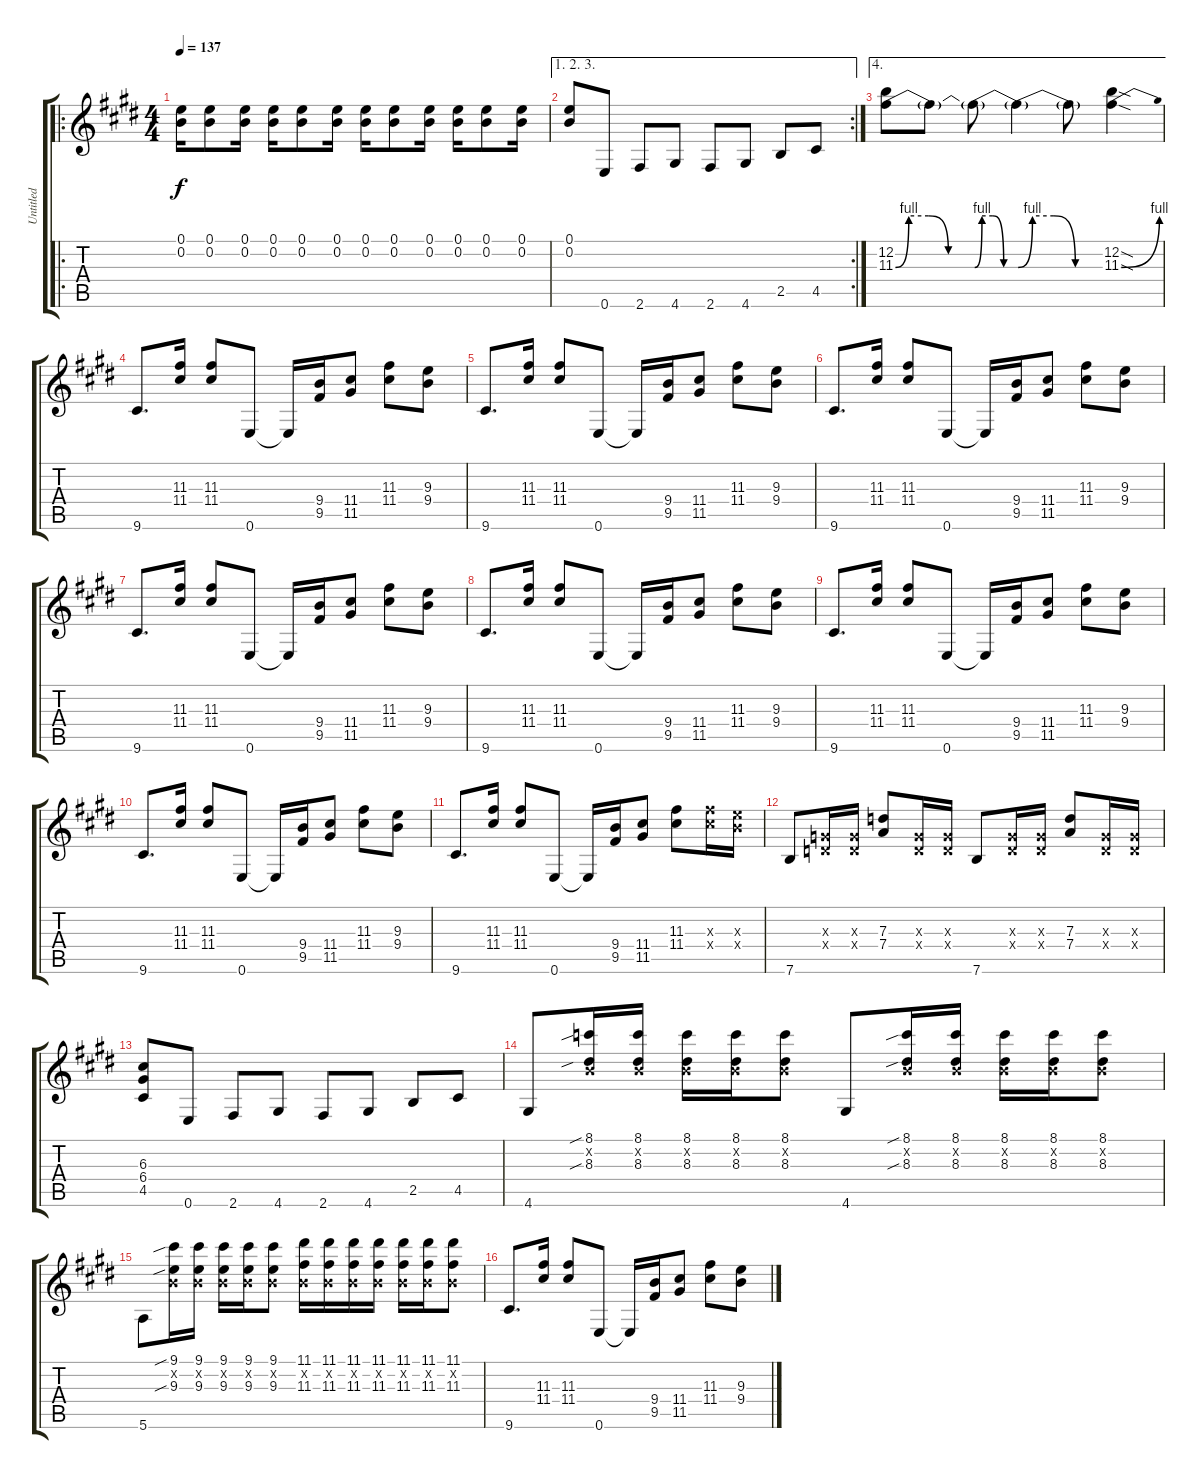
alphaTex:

\track ("Untitled" "Untitled") {instrument distortionguitar}
\staff {score tabs}
\tuning (E4 B3 G3 D3 A2 E2) {hide}
\ro
\ts (4 4)
\tempo 137
\clef g2
\ks e
(0.1 0.2).16{dy f instrument distortionguitar} (0.1 0.2).8 (0.1 0.2).16 (0.1 0.2).16 (0.1 0.2).8 (0.1 0.2).16 (0.1 0.2).16 (0.1 0.2).8 (0.1 0.2).16 (0.1 0.2).16 (0.1 0.2).8 (0.1 0.2).16 |
\ae (1 2 3)
\rc 2
\ks c#minor
(0.1 0.2).8 0.6.8 2.6.8 4.6.8 2.6.8 4.6.8 2.5.8 4.5.8 |
\ae 4
(12.2 11.3{be (custom 0 0 10 4 25 4 40 0 60 0)}).8 11.3{t}.8 11.3{be (custom 0 0 10 4 25 4 40 0 60 0) t}.8 11.3{be (custom 0 0 10 4 25 4 40 0 60 0) t}.4 11.3{t}.8 (12.2{sod} 11.3{be (bend 0 0 60 4) sod}).4 |
\ks e
9.6.8{d} (11.3 11.4).16 (11.3 11.4).8 0.6.8 0.6{t}.16 (9.4 9.5).16 (11.4 11.5).8 (11.3 11.4).8 (9.3 9.4).8 |
\ks c#minor
9.6.8{d} (11.3 11.4).16 (11.3 11.4).8 0.6.8 0.6{t}.16 (9.4 9.5).16 (11.4 11.5).8 (11.3 11.4).8 (9.3 9.4).8 |
9.6.8{d} (11.3 11.4).16 (11.3 11.4).8 0.6.8 0.6{t}.16 (9.4 9.5).16 (11.4 11.5).8 (11.3 11.4).8 (9.3 9.4).8 |
\ks e
9.6.8{d} (11.3 11.4).16 (11.3 11.4).8 0.6.8 0.6{t}.16 (9.4 9.5).16 (11.4 11.5).8 (11.3 11.4).8 (9.3 9.4).8 |
\ks c#minor
9.6.8{d} (11.3 11.4).16 (11.3 11.4).8 0.6.8 0.6{t}.16 (9.4 9.5).16 (11.4 11.5).8 (11.3 11.4).8 (9.3 9.4).8 |
9.6.8{d} (11.3 11.4).16 (11.3 11.4).8 0.6.8 0.6{t}.16 (9.4 9.5).16 (11.4 11.5).8 (11.3 11.4).8 (9.3 9.4).8 |
\ks e
9.6.8{d} (11.3 11.4).16 (11.3 11.4).8 0.6.8 0.6{t}.16 (9.4 9.5).16 (11.4 11.5).8 (11.3 11.4).8 (9.3 9.4).8 |
\ks c#minor
9.6.8{d} (11.3 11.4).16 (11.3 11.4).8 0.6.8 0.6{t}.16 (9.4 9.5).16 (11.4 11.5).8 (11.3 11.4).8 (11.3{x} 11.4{x}).16 (9.3{x} 9.4{x}).16 |
7.6.8 (0.3{x} 0.4{x}).16 (0.3{x} 0.4{x}).16 (7.3 7.4).8 (0.3{x} 0.4{x}).16 (0.3{x} 0.4{x}).16 7.6.8 (0.3{x} 0.4{x}).16 (0.3{x} 0.4{x}).16 (7.3 7.4).8 (0.3{x} 0.4{x}).16 (0.3{x} 0.4{x}).16 |
\ks e
(6.3 6.4 4.5).8 0.6.8 2.6.8 4.6.8 2.6.8 4.6.8 2.5.8 4.5.8 |
\ks c#minor
4.6.8 (8.1{sib} 0.2{x} 8.3{sib}).16 (8.1 0.2{x} 8.3).16 (8.1 0.2{x} 8.3).16 (8.1 0.2{x} 8.3).16 (8.1 0.2{x} 8.3).8 4.6.8 (8.1{sib} 0.2{x} 8.3{sib}).16 (8.1 0.2{x} 8.3).16 (8.1 0.2{x} 8.3).16 (8.1 0.2{x} 8.3).16 (8.1 0.2{x} 8.3).8 |
5.6.8 (9.1{sib} 0.2{x} 9.3{sib}).16 (9.1 0.2{x} 9.3).16 (9.1 0.2{x} 9.3).16 (9.1 0.2{x} 9.3).16 (9.1 0.2{x} 9.3).8 (11.1 0.2{x} 11.3).16 (11.1 0.2{x} 11.3).16 (11.1 0.2{x} 11.3).16 (11.1 0.2{x} 11.3).16 (11.1 0.2{x} 11.3).16 (11.1 0.2{x} 11.3).16 (11.1 0.2{x} 11.3).8 |
\ks e
9.6.8{d} (11.3 11.4).16 (11.3 11.4).8 0.6.8 0.6{t}.16 (9.4 9.5).16 (11.4 11.5).8 (11.3 11.4).8 (9.3 9.4).8
